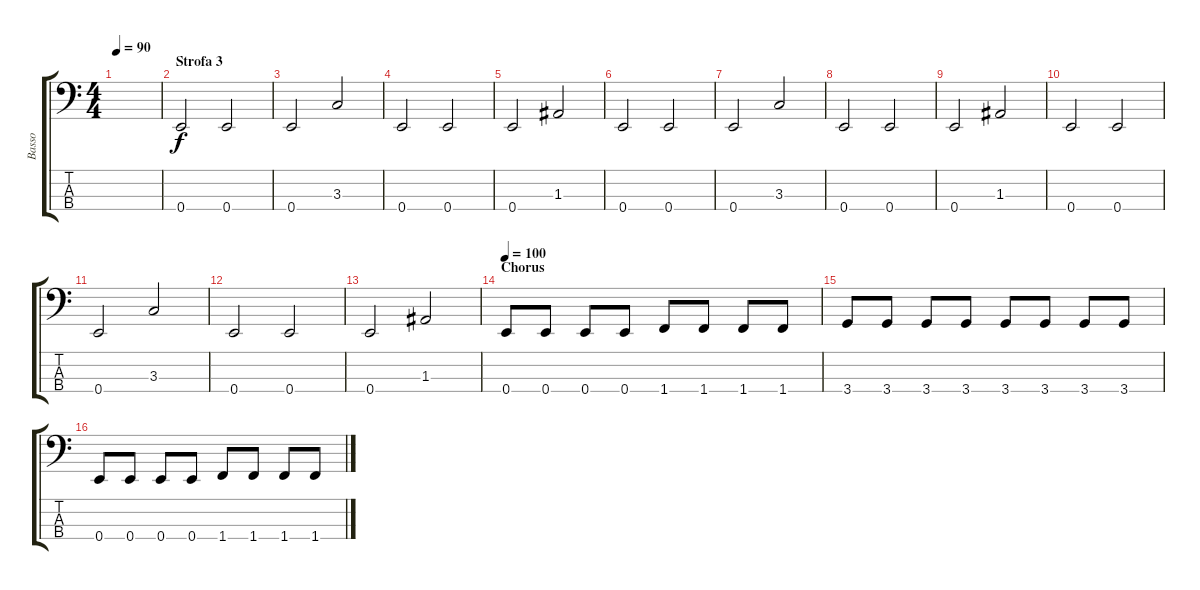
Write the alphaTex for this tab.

\track ("Basso" "Basso") {instrument electricbassfinger}
\staff {score tabs}
\tuning (G2 D2 A1 E1) {hide}
\ts (4 4)
\tempo 90
\clef f4
\ks c
|
\section ("" "Strofa 3")
0.4.2 0.4.2 |
0.4.2 3.3.2 |
0.4.2 0.4.2 |
0.4.2 1.3.2 |
0.4.2 0.4.2 |
0.4.2 3.3.2 |
0.4.2 0.4.2 |
0.4.2 1.3.2 |
0.4.2 0.4.2 |
0.4.2 3.3.2 |
0.4.2 0.4.2 |
0.4.2 1.3.2 |
\section ("" "Chorus")
\tempo 100
0.4.8 0.4.8 0.4.8 0.4.8 1.4.8 1.4.8 1.4.8 1.4.8 |
3.4.8 3.4.8 3.4.8 3.4.8 3.4.8 3.4.8 3.4.8 3.4.8 |
0.4.8 0.4.8 0.4.8 0.4.8 1.4.8 1.4.8 1.4.8 1.4.8
